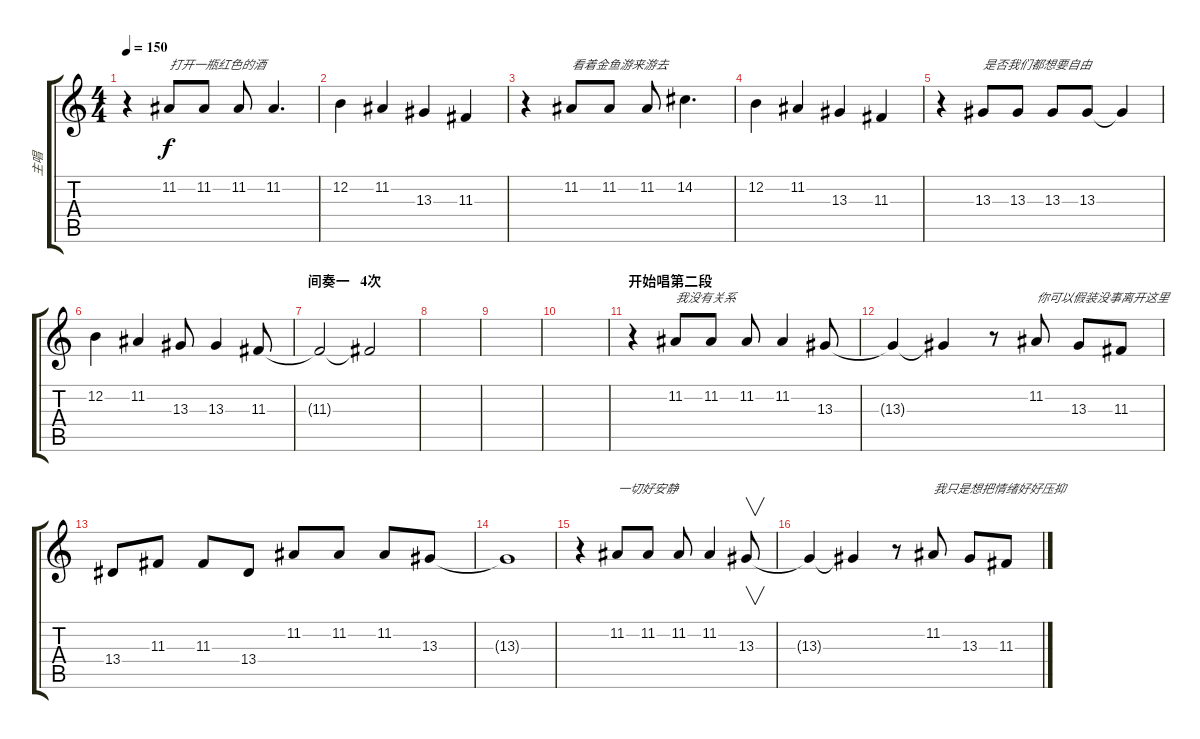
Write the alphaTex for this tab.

\track ("主唱" "主唱") {instrument accordion}
\staff {score tabs}
\tuning (E4 B3 G3 D3 A2 E2) {hide}
\ts (4 4)
\tempo 150
\clef g2
\ks c
r.4{dy f} 11.2.8{txt "打开一瓶红色的酒"} 11.2.8 11.2.8 11.2.4{d} |
12.2.4 11.2.4 13.3.4 11.3.4 |
r.4 11.2.8{txt "看着金鱼游来游去"} 11.2.8 11.2.8 14.2.4{d} |
12.2.4 11.2.4 13.3.4 11.3.4 |
r.4 13.3.8{txt "是否我们都想要自由"} 13.3.8 13.3.8 13.3.8 13.3{t}.4 |
12.2.4 11.2.4 13.3.8 13.3.4 11.3.8 |
\section ("" "间奏一   4次")
11.3{t}.2 11.3{t}.2 |
|
|
|
\section ("" "开始唱第二段")
r.4 11.2.8{txt "我没有关系"} 11.2.8 11.2.8 11.2.4 13.3.8 |
13.3{t}.4 13.3{t}.4 r.8 11.2.8{txt "你可以假装没事离开这里"} 13.3.8 11.3.8 |
13.4.8 11.3.8 11.3.8 13.4.8 11.2.8 11.2.8 11.2.8 13.3.8 |
13.3{t}.1 |
r.4 11.2.8{txt "一切好安静"} 11.2.8 11.2.8 11.2.4 13.3.8{v} |
13.3{t}.4 13.3{t}.4 r.8 11.2.8{txt "我只是想把情绪好好压抑"} 13.3.8 11.3.8
